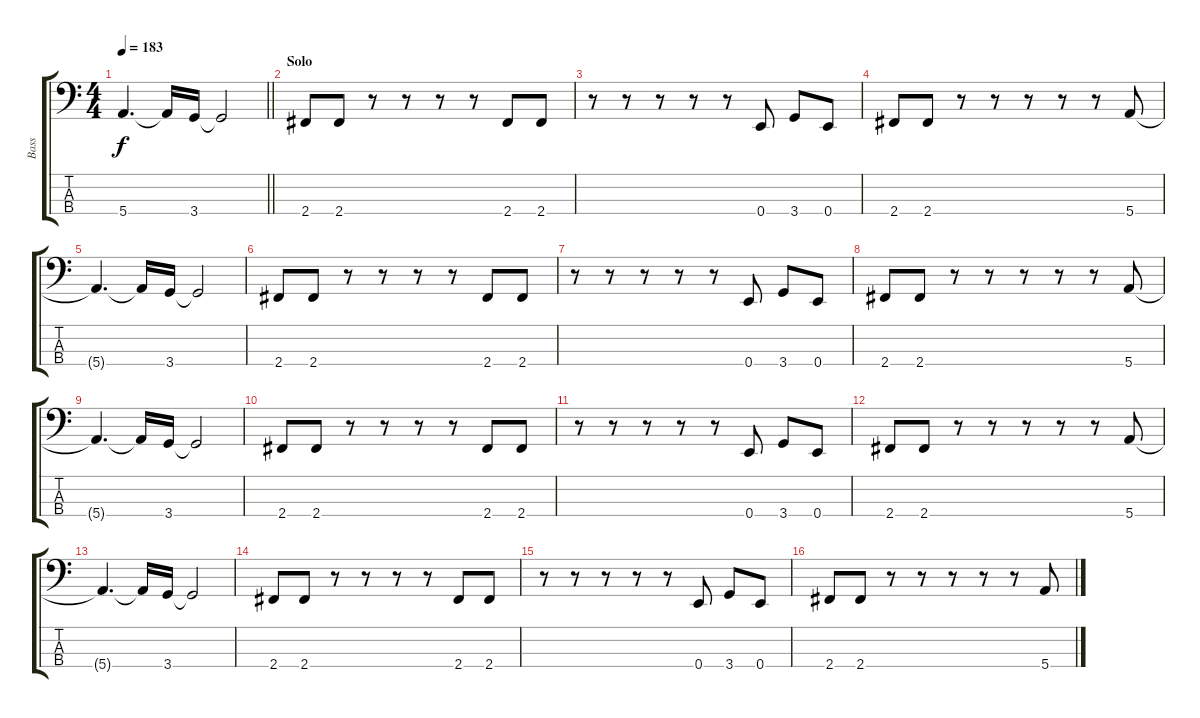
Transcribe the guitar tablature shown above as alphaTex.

\track ("Bass" "Bass") {instrument electricbassfinger}
\staff {score tabs}
\tuning (G2 D2 A1 E1) {hide}
\ts (4 4)
\tempo 183
\clef f4
\barLineRight lightlight
\ks c
5.4{t}.4{d dy f} 5.4{t}.16 3.4.16 3.4{t}.2 |
\section ("" "Solo")
2.4.8 2.4.8 r.8 r.8 r.8 r.8 2.4.8 2.4.8 |
r.8 r.8 r.8 r.8 r.8 0.4.8 3.4.8 0.4.8 |
2.4.8 2.4.8 r.8 r.8 r.8 r.8 r.8 5.4.8 |
5.4{t}.4{d} 5.4{t}.16 3.4.16 3.4{t}.2 |
2.4.8 2.4.8 r.8 r.8 r.8 r.8 2.4.8 2.4.8 |
r.8 r.8 r.8 r.8 r.8 0.4.8 3.4.8 0.4.8 |
2.4.8 2.4.8 r.8 r.8 r.8 r.8 r.8 5.4.8 |
5.4{t}.4{d} 5.4{t}.16 3.4.16 3.4{t}.2 |
2.4.8 2.4.8 r.8 r.8 r.8 r.8 2.4.8 2.4.8 |
r.8 r.8 r.8 r.8 r.8 0.4.8 3.4.8 0.4.8 |
2.4.8 2.4.8 r.8 r.8 r.8 r.8 r.8 5.4.8 |
5.4{t}.4{d} 5.4{t}.16 3.4.16 3.4{t}.2 |
2.4.8 2.4.8 r.8 r.8 r.8 r.8 2.4.8 2.4.8 |
r.8 r.8 r.8 r.8 r.8 0.4.8 3.4.8 0.4.8 |
2.4.8 2.4.8 r.8 r.8 r.8 r.8 r.8 5.4.8
